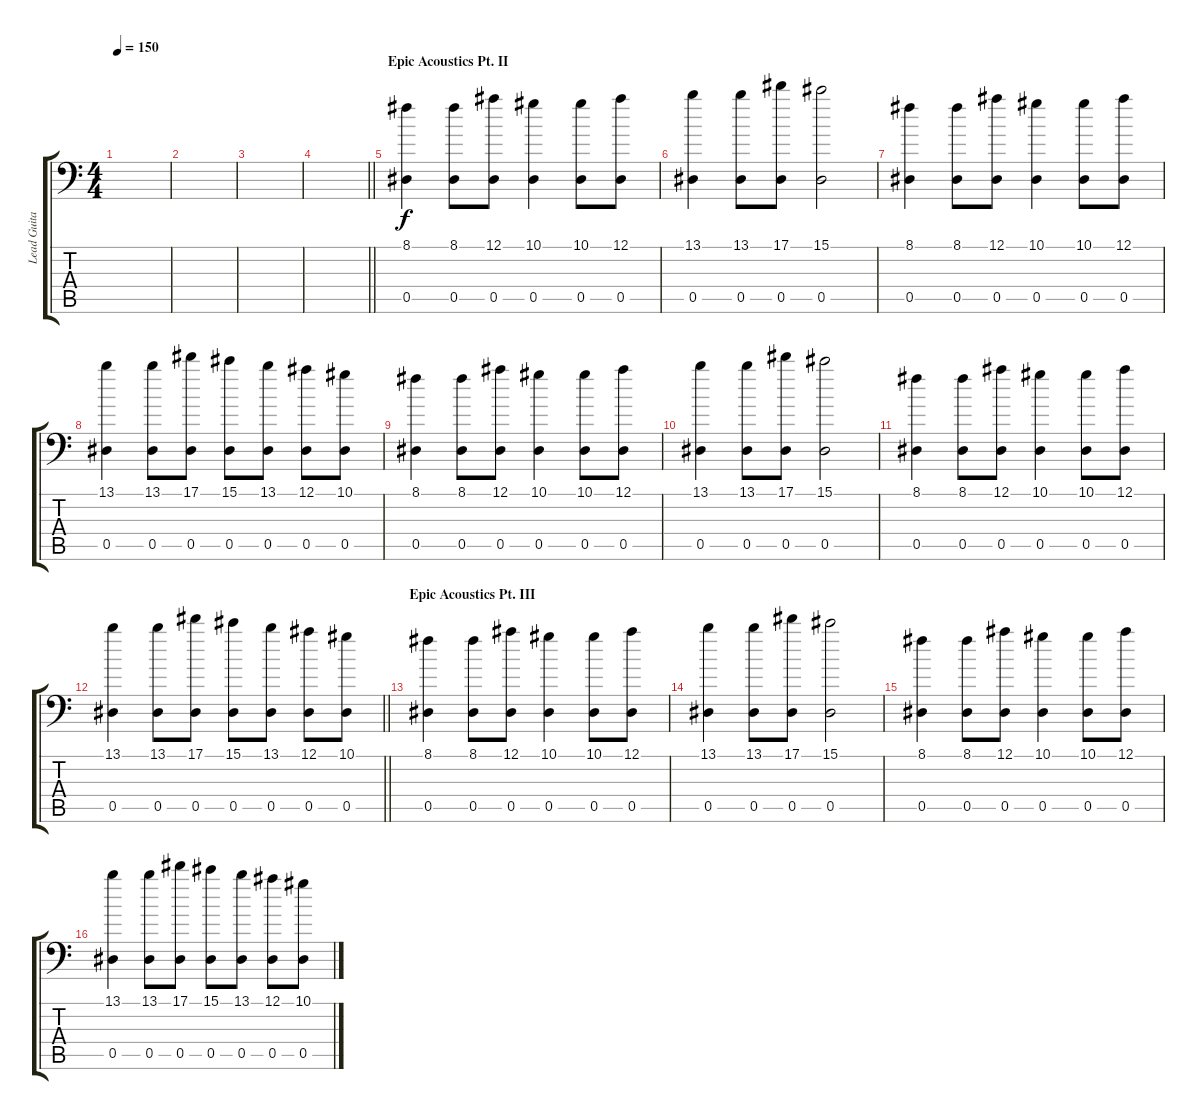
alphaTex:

\track ("Lead Guitar II" "Lead Guita") {instrument distortionguitar}
\staff {score tabs}
\tuning (Bb3 F3 Db3 Ab2 Eb2 Bb1) {hide}
\ts (4 4)
\tempo 150
\clef f4
\ks c
|
|
|
\barLineRight lightlight
|
\section ("" "Epic Acoustics Pt. II")
(8.1 0.5).4{balance 16 instrument acousticguitarsteel} (8.1 0.5).8 (12.1 0.5).8 (10.1 0.5).4 (10.1 0.5).8 (12.1 0.5).8 |
(13.1 0.5).4 (13.1 0.5).8 (17.1 0.5).8 (15.1 0.5).2 |
(8.1 0.5).4{balance 16 instrument acousticguitarsteel} (8.1 0.5).8 (12.1 0.5).8 (10.1 0.5).4 (10.1 0.5).8 (12.1 0.5).8 |
(13.1 0.5).4 (13.1 0.5).8 (17.1 0.5).8 (15.1 0.5).8 (13.1 0.5).8 (12.1 0.5).8 (10.1 0.5).8 |
(8.1 0.5).4{balance 16 instrument acousticguitarsteel} (8.1 0.5).8 (12.1 0.5).8 (10.1 0.5).4 (10.1 0.5).8 (12.1 0.5).8 |
(13.1 0.5).4 (13.1 0.5).8 (17.1 0.5).8 (15.1 0.5).2 |
(8.1 0.5).4{balance 16 instrument acousticguitarsteel} (8.1 0.5).8 (12.1 0.5).8 (10.1 0.5).4 (10.1 0.5).8 (12.1 0.5).8 |
\barLineRight lightlight
(13.1 0.5).4 (13.1 0.5).8 (17.1 0.5).8 (15.1 0.5).8 (13.1 0.5).8 (12.1 0.5).8 (10.1 0.5).8 |
\section ("" "Epic Acoustics Pt. III")
(8.1 0.5).4{balance 16 instrument acousticguitarsteel} (8.1 0.5).8 (12.1 0.5).8 (10.1 0.5).4 (10.1 0.5).8 (12.1 0.5).8 |
(13.1 0.5).4 (13.1 0.5).8 (17.1 0.5).8 (15.1 0.5).2 |
(8.1 0.5).4{balance 16 instrument acousticguitarsteel} (8.1 0.5).8 (12.1 0.5).8 (10.1 0.5).4 (10.1 0.5).8 (12.1 0.5).8 |
(13.1 0.5).4 (13.1 0.5).8 (17.1 0.5).8 (15.1 0.5).8 (13.1 0.5).8 (12.1 0.5).8 (10.1 0.5).8
